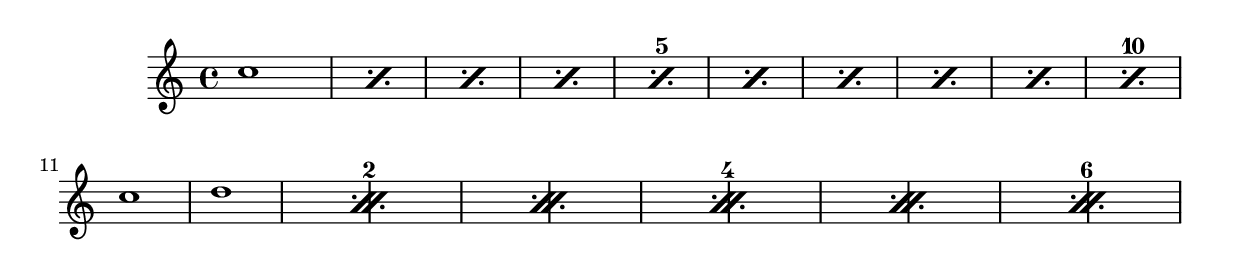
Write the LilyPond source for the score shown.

\version "2.19.21"
\header {
  texidoc = "
Percent repeat counters can be shown at regular
intervals by setting @code{repeatCountVisibility}.
"
}

\relative {
  \set countPercentRepeats = ##t
  \set repeatCountVisibility = #(every-nth-repeat-count-visible 5)
  \repeat percent 10 { c''1 } \break
  \set repeatCountVisibility = #(every-nth-repeat-count-visible 2)
  \repeat percent 6 { c1 d1 }
}
